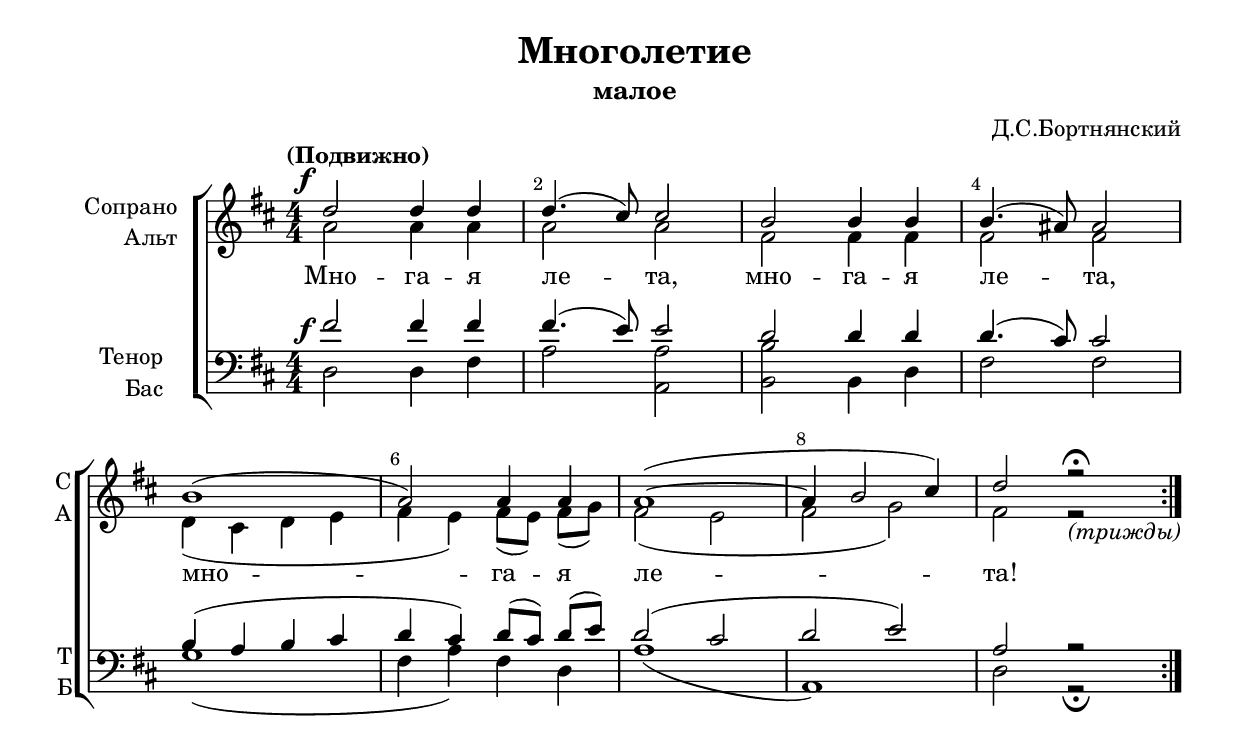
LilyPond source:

\version "2.22.0"

% закомментируйте строку ниже, чтобы получался pdf с навигацией
%#(ly:set-option 'point-and-click #f)
#(ly:set-option 'midi-extension "mid")
#(ly:set-option 'embed-source-code #t) % внедряем исходник как аттач к pdf
#(set-default-paper-size "a4")
%#(set-global-staff-size 18)

\header {
  title = "Многолетие"
  subtitle = "малое"
  composer = "Д.С.Бортнянский"
  % Удалить строку версии LilyPond 
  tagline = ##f
}


abr = { \break }
%abr = \tag #'BR { \break }
%abr = {}

pbr = { \pageBreak }
%pbr = {}

breathes = { \once \override BreathingSign.text = \markup { \musicglyph #"scripts.tickmark" } \breathe }

bort = {  % Динамика: вместо f, p пишем по-русски гр., т. и т.д.
  \override DynamicText.stencil = #(lambda (grob)(
                                                   grob-interpret-markup grob (                         
                                                                                let (( dyntxt (ly:grob-property grob 'text ) )  )
                                                                                ( set! dyntxt (cond
                                                                                               (( equal? dyntxt "ff" ) "оч. гр." ) 
                                                                                               (( equal? dyntxt "f" ) "гр." )
                                                                                               (( equal? dyntxt "mf" ) "ум." )
                                                                                               (( equal? dyntxt "mp" ) "ум." )
                                                                                               (( equal? dyntxt "p" ) "т." )
                                                                                               )) #{ \markup \normal-text \italic $dyntxt #} )
                                                   )) }


melon = { \set melismaBusyProperties = #'() }
meloff = { \unset melismaBusyProperties }
solo = ^\markup\italic"Соло"
tutti =  ^\markup\italic"tutti"

co = \cadenzaOn
cof = \cadenzaOff
cb = { \cadenzaOff \bar "||" }
cbr = { \bar "" }
cbar = { \cadenzaOff \bar "|" \cadenzaOn }
stemOff = { \hide Staff.Stem }
nat = { \once \hide Accidental }
%stemOn = { \unHideNotes Staff.Stem }

% alternative breathe
breathes = { \once \override BreathingSign.text = \markup { \musicglyph #"scripts.tickmark" } \breathe }

% alternative partial - for repeats
partiall = { \set Timing.measurePosition = #(ly:make-moment -1/4) }

% compress multi-measure rests
multirests = { \override MultiMeasureRest.expand-limit = #1 \set Score.skipBars = ##t }

% mark with numbers in squares
squaremarks = {  \set Score.markFormatter = #format-mark-box-numbers }

% move dynamics a bit left (to be not up/under the note, but before)
placeDynamicsLeft = { \override DynamicText.X-offset = #-2.5 }

%make visible number of every 2-nd bar
secondbar = {
  \override Score.BarNumber.break-visibility = #end-of-line-invisible
  \override Score.BarNumber.X-offset = #1
  \override Score.BarNumber.self-alignment-X = #LEFT
  \set Score.barNumberVisibility = #(every-nth-bar-number-visible 2)
}

global = {
  \numericTimeSignature
  \secondbar
  \multirests
  \placeDynamicsLeft
  
  \key d \major
  \time 4/4
}

sopvoice = \relative c'' {
  \global
  \dynamicUp
  \autoBeamOff
  \tempo "(Подвижно)"
  d2\f d4 d |
  d4.( cis8) cis2 |
  b2 b4 b |
  b4.( ais8) ais2 | \abr
  
  b1( |
  a2) a4 a |
  a1~( |
  4 b2 cis4) |
  d2 r\fermata 
  \bar ":|."
}


altvoice = \relative c'' {
  \global
  \dynamicUp
  \autoBeamOff
  a2 a4 a |
  a2 a |
  fis2 fis4 fis |
  fis2 fis |
  
  d4( cis d e |
  fis e) fis8[( e]) fis[( g]) |
  fis2( e |
  fis g) |
  fis2 r_\markup\italic"(трижды)"
}


tenorvoice = \relative c' {
  \global
  \dynamicUp
  \autoBeamOff
  
  fis2\f fis4 fis |
  fis4.( e8) e2 |
  d2 d4 d |
  d4.( cis8) cis2 |
  
  b4( a b cis |
  d cis) d8[( cis]) d[( e]) |
  d2( cis |
  d e) |
  a,2 r
}


bassvoice = \relative c {
  \global
  \dynamicUp
  \autoBeamOff
  d2 d4 fis |
  a2 <a a,> |
  <b b,> b,4 d |
  fis2 fis |
  g1( |
  fis4 a) fis d |
  a'1( |
  a,) |
  d2 r\fermata
}

lyricscore = \lyricmode {
  Мно -- га -- я ле -- та, мно -- га -- я ле -- та,
  мно -- га -- я ле -- та!
}


\bookpart {
  \paper {
    top-margin = 15
    left-margin = 15
    right-margin = 10
    bottom-margin = 15
    indent = 20
    ragged-bottom = ##f
    %  system-separator-markup = \slashSeparator
    
  }
  \score {
    %  \transpose c bes {
    %  \removeWithTag #'BR
    \new ChoirStaff <<
      \new Staff = "upstaff" \with {
        instrumentName = \markup { \right-column { "Сопрано" "Альт"  } }
        shortInstrumentName = \markup { \right-column { "С" "А"  } }
        midiInstrument = "voice oohs"
        %        \RemoveEmptyStaves
      } <<
        \new Voice = "soprano" { \voiceOne \sopvoice }
        \new Voice  = "alto" { \voiceTwo \altvoice }
      >> 
      
      \new Lyrics \lyricsto "soprano" { \lyricscore }
      % alternative lyrics above up staff
      %\new Lyrics \with {alignAboveContext = "upstaff"} \lyricsto "soprano" \lyricst
      
      \new Staff = "downstaff" \with {
        instrumentName = \markup { \right-column { "Тенор" "Бас" } }
        shortInstrumentName = \markup { \right-column { "Т" "Б" } }
        midiInstrument = "voice oohs"
      } <<
        \new Voice = "tenor" { \voiceOne \clef bass \tenorvoice }
        \new Voice = "bass" { \voiceTwo \bassvoice }
      >>
    >>
    %  }  % transposeµ
    \layout {
      %    #(layout-set-staff-size 20)
      \context {
        \Score
      }
      \context {
        \Staff
        %        \RemoveEmptyStaves
        %        \RemoveAllEmptyStaves
      }
      %Metronome_mark_engraver
    }
    \midi {
      \tempo 4=90
    }
  }
}
